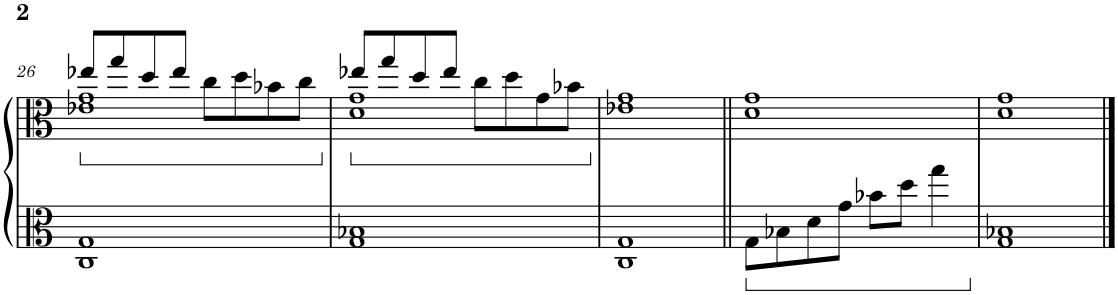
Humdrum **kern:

**kern	**kern
*part1	*part1
*staff2	*staff1
*I"Grand Piano	*
*I'Pno.	*
!!LO:PB:g=z
*clefC3	*clefC3
*k[]	*k[]
*M4/4	*M4/4
*	*ped
=26	=26
*	*^
1C 1G	1e-X 1g	8ee-X/L
.	.	8gg/
.	.	8dd/
.	.	8ee-/J
.	.	8cc\L
.	.	8dd\
.	.	8b-X\
.	.	8cc\J
=27	=27	=27
*	*Xped	*
*	*ped	*
1G 1B-X	1d 1g	8ee-X/L
.	.	8gg/
.	.	8dd/
.	.	8ee-/J
.	.	8cc\L
.	.	8dd\
.	.	8g\
.	.	8b-X\J
*	*v	*v
=28	=28
*	*Xped
1C 1G	1e-X 1g
=29||	=29||
8G\L	1d 1g
8B-X\	.
8d\	.
8g\J	.
8b-X\L	.
8dd\J	.
4gg\	.
=30	=30
1G 1B-X	1d 1g
==	==
*-	*-
